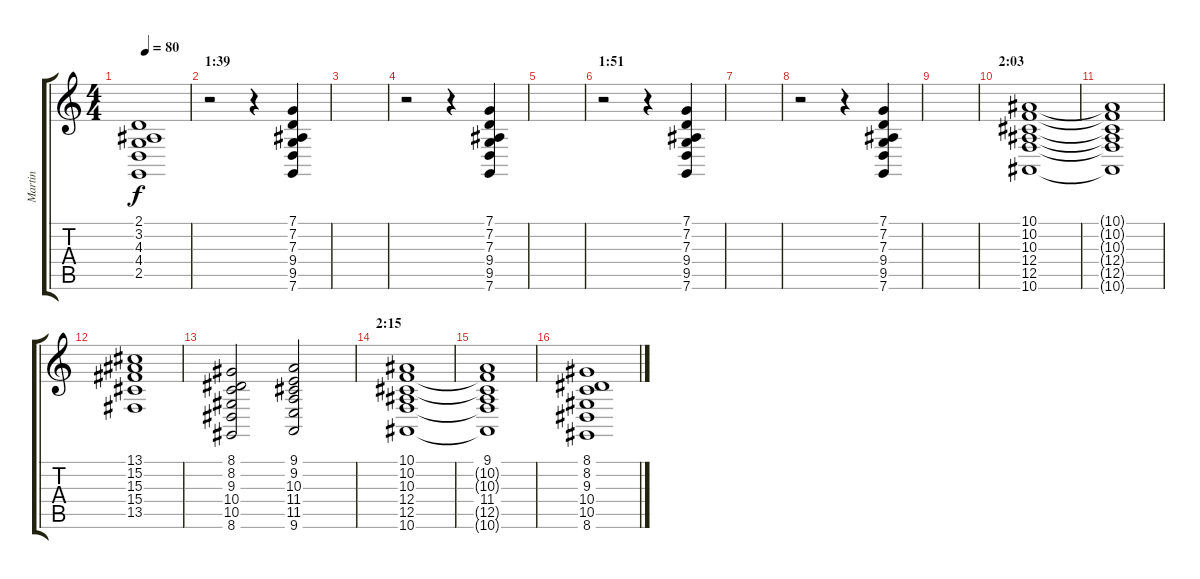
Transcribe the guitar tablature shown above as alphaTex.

\track ("Martin" "Martin") {instrument choiraahs}
\staff {score tabs}
\tuning (C4 G3 Eb3 Bb2 F2 C2) {hide}
\ts (4 4)
\tempo 80
\clef g2
\ks c
(2.1 3.2 4.3 4.4 2.5).1{dy f} |
\section ("" "1:39")
r.2 r.4 (7.1 7.2 7.3 9.4 9.5 7.6).4 |
|
r.2 r.4 (7.1 7.2 7.3 9.4 9.5 7.6).4 |
|
\section ("" "1:51")
r.2 r.4 (7.1 7.2 7.3 9.4 9.5 7.6).4 |
|
r.2 r.4 (7.1 7.2 7.3 9.4 9.5 7.6).4 |
|
\section ("" "2:03")
(10.1 10.2 10.3 12.4 12.5 10.6).1{balance 4} |
(10.1{t} 10.2{t} 10.3{t} 12.4{t} 12.5{t} 10.6{t}).1 |
(13.1 15.2 15.3 15.4 13.5).1 |
(8.1 8.2 9.3 10.4 10.5 8.6).2 (9.1 9.2 10.3 11.4 11.5 9.6).2 |
\section ("" "2:15")
(10.1 10.2 10.3 12.4 12.5 10.6).1 |
(9.1 10.2{t} 10.3{t} 11.4 12.5{t} 10.6{t}).1 |
(8.1 8.2 9.3 10.4 10.5 8.6).1
